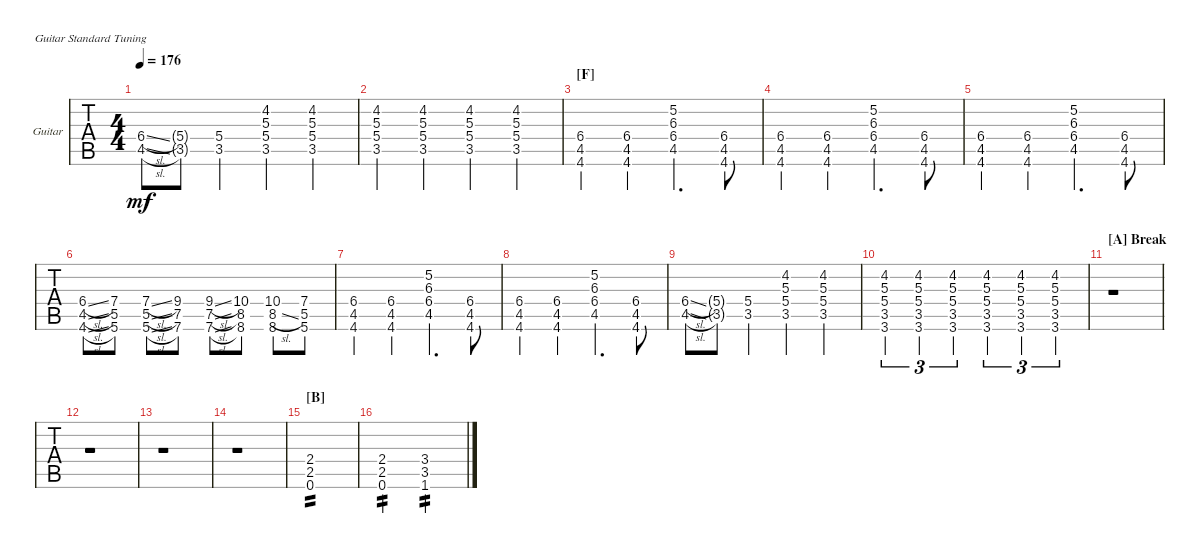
\defaultSystemsLayout 4
\bracketExtendMode groupsimilarinstruments
\firstSystemTrackNameOrientation horizontal
\otherSystemsTrackNameOrientation horizontal
\track ("Guitar" "Guitar") {instrument distortionguitar}
\staff {tabs}
\tuning (E4 B3 G3 D3 A2 E2)
\ts (4 4)
\tempo 176
\clef g2
\ks c
(4.5{sl} 6.4{sl}).8{dy mf} (3.5{g} 5.4{g}).8 (3.5 5.4).4 (3.5 5.4 5.3 4.2).4 (3.5 5.4 5.3 4.2).4 |
(3.5 5.4 5.3 4.2).4 (3.5 5.4 5.3 4.2).4 (3.5 5.4 5.3 4.2).4 (3.5 5.4 5.3 4.2).4 |
\section ("F" "")
(4.5 6.4 4.6).4 (4.5 6.4 4.6).4 (4.5 6.4 6.3 5.2).4{d} (4.5 6.4 4.6).8 |
(4.5 6.4 4.6).4 (4.5 6.4 4.6).4 (4.5 6.4 6.3 5.2).4{d} (4.5 6.4 4.6).8 |
(4.5 6.4 4.6).4 (4.5 6.4 4.6).4 (4.5 6.4 6.3 5.2).4{d} (4.5 4.6 6.4).8 |
(4.6{sl} 4.5{sl} 6.4{sl}).8 (5.6 5.5 7.4).8 (5.6{sl} 5.5{sl} 7.4{sl}).8 (7.6 7.5 9.4).8 (7.6{sl} 7.5{sl} 9.4{sl}).8 (8.6 8.5 10.4).8 (8.6 8.5{sl} 10.4).8 (5.6 5.5 7.4).8 |
(4.5 6.4 4.6).4 (4.5 6.4 4.6).4 (4.5 6.4 6.3 5.2).4{d} (4.5 6.4 4.6).8 |
(4.5 6.4 4.6).4 (4.5 6.4 4.6).4 (4.5 6.4 6.3 5.2).4{d} (4.5 6.4 4.6).8 |
(4.5{sl} 6.4{sl}).8 (3.5{g} 5.4{g}).8 (3.5 5.4).4 (3.5 5.4 5.3 4.2).4 (3.5 5.4 5.3 4.2).4 |
(3.5 3.6 4.2 5.3 5.4).4{tu (3 2)} (3.5 3.6 5.4 5.3 4.2).4{tu (3 2)} (3.5 3.6 5.4 5.3 4.2).4{tu (3 2)} (3.5 3.6 5.4 5.3 4.2).4{tu (3 2)} (3.5 3.6 5.3 5.4 4.2).4{tu (3 2)} (3.5 3.6 5.4 5.3 4.2).4{tu (3 2)} |
\section ("A" "Break")
r.1 |
r.1 |
r.1 |
r.1 |
\section ("B" "")
(0.6 2.5 2.4).1{tp 2} |
(2.4 2.5 0.6).2{tp 2} (3.4 3.5 1.6).2{tp 2}
